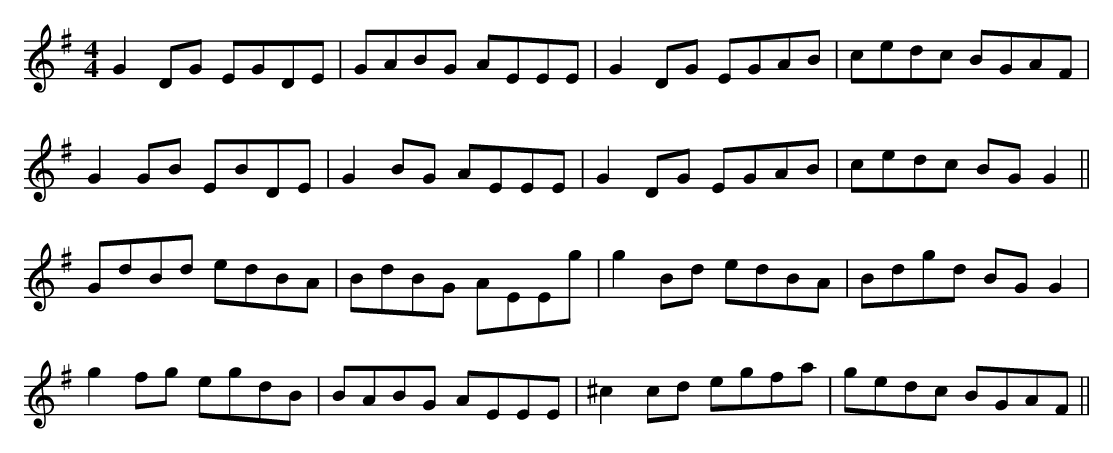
X:1
M:4/4
K:G
G2 DG EGDE|GABG AEEE|G2 DG EGAB|cedc BGAF|
G2 GB EBDE|G2 BG AEEE|G2 DG EGAB|cedc BG G2||
GdBd edBA|BdBG AEEg|g2 Bd edBA|Bdgd BG G2|
g2 fg egdB|BABG AEEE|^c2 cd egfa|gedc BGAF||
